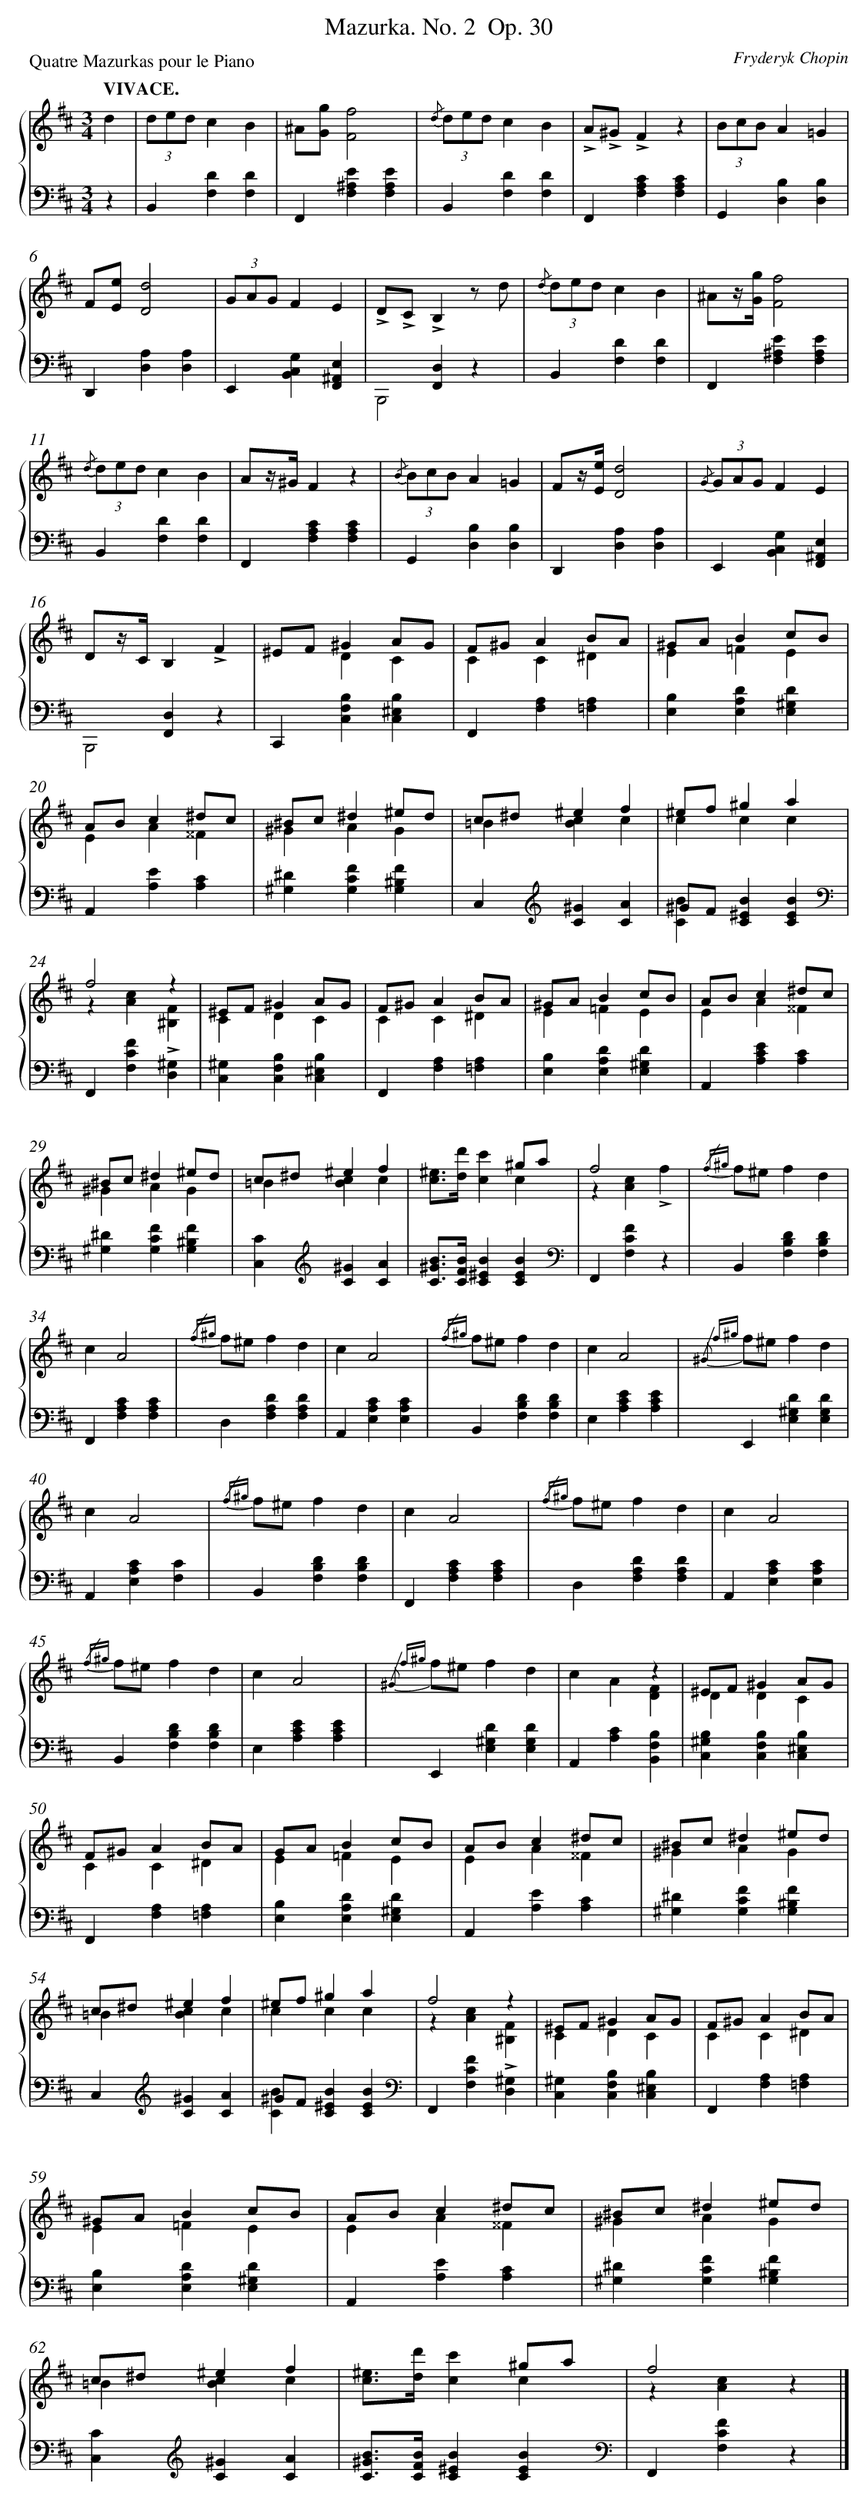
X:1
T: Mazurka. No. 2	 Op. 30
C: Fryderyk Chopin
L: 1/4
M: 3/4
P: Quatre Mazurkas pour le Piano
Q: "VIVACE."
%%staves {1 2}
V: 1 clef=treble
V: 2 clef=bass
K: D
[V:1] d [I:setbarnb 1]|
[V:2] z |
[V:1] (3d/e/d/cB |
[V:2] B,,[DF,][DF,] |
[V:1] ^A/[g/G/][f2F2] |
[V:2] F,,[E^A,F,][EA,F,] |
[V:1] {/d} (3d/e/d/cB |
[V:2] B,,[DF,][DF,] |
[V:1] !accent!A/!accent!^G/!accent!Fz |
[V:2] F,,[CA,F,][CA,F,] |
[V:1] (3B/c/B/A=G |
[V:2] G,,[B,D,][B,D,] |
[V:1] F/[e/E/][d2D2] |
[V:2] D,,[A,D,][A,D,] |
[V:1] (3G/A/G/FE |
[V:2] E,,[G,C,B,,][E,^A,,F,,] |
[V:1] !accent!D/!accent!C/!accent!B,z/ d/ |
[V:2] x[D,F,,]z & B,,,2x |
[V:1] {/d} (3d/e/d/cB |
[V:2] B,,[DF,][DF,] |
[V:1] ^A/z//[g//G//][f2F2] |
[V:2] F,,[E^A,F,][EA,F,] |
[V:1] {/d} (3d/e/d/cB |
[V:2] B,,[DF,][DF,] |
[V:1] A/z//^G//Fz |
[V:2] F,,[CA,F,][CA,F,] |
[V:1] {/B} (3B/c/B/A=G |
[V:2] G,,[B,D,][B,D,] |
[V:1] F/z//[e//E//][d2D2] |
[V:2] D,,[A,D,][A,D,] |
[V:1] {/G} (3G/A/G/FE |
[V:2] E,,[G,C,B,,][E,^A,,F,,] |
[V:1] D/z//C//B,!accent!F |
[V:2] x[D,F,,]z & B,,,2x |
[V:1] ^E/F/^GA/G/ & xDC |
[V:2] C,,[B,F,C,][B,^E,C,] |
[V:1] F/^G/AB/A/ & CC^D |
[V:2] F,,[A,F,][A,=F,] |
[V:1] ^G/A/Bc/B/ & E=FE |
[V:2] [B,E,][DA,E,][D^G,E,] |
[V:1] A/B/c^d/c/ & EA^^F |
[V:2] A,,[EA,][CA,] |
[V:1] ^B/c/^d^e/d/ & ^GAG |
[V:2] [^D^G,][FCG,][F^B,G,] |
[V:1] c/^d/^ef & =B[cB]c |
[V:2] C,[K:clef=treble][^GC][AC] |
[V:1] ^e/f/^ga & ccc |
[V:2] ^G/F/[B^EC][BEC][K:clef=bass] & [BC]x2 |
[V:1] f2z & z[cA]!accent![F^B,] |
[V:2] F,,[FCF,][^G,D,] |
[V:1] ^E/F/^GA/G/ & CDC |
[V:2] [^G,C,][B,F,C,][B,^E,C,] |
[V:1] F/^G/AB/A/ & CC^D |
[V:2] F,,[A,F,][A,=F,] |
[V:1] ^G/A/Bc/B/ & E=FE |
[V:2] [B,E,][DA,E,][D^G,E,] |
[V:1] A/B/c^d/c/ & EA^^F |
[V:2] A,,[ECA,][CA,] |
[V:1] ^B/c/^d^e/d/ & ^GAG |
[V:2] [^D^G,][FCG,][F^B,G,] |
[V:1] c/^d/^ef & =B[cB]c |
[V:2] [CC,][K:clef=treble][^GC][AC] |
[V:1] x2^g/a/ & [^e/c/]>[d'/d/][c'c]c |
[V:2] [B/^G/C/]>[B/F/C/][B^EC][BEC][K:clef=bass] |
[V:1] f2x & z[cA]!accent!f |
[V:2] F,,[FCF,]z |
[V:1] {/f^g} f/^e/fd |
[V:2] B,,[DB,F,][DB,F,] |
[V:1] cA2 |
[V:2] F,,[CA,F,][CA,F,] |
[V:1] {/f^g} f/^e/fd |
[V:2] D,[DA,F,][DA,F,] |
[V:1] cA2 |
[V:2] A,,[CA,E,][CA,E,] |
[V:1] {/f^g} f/^e/fd |
[V:2] B,,[DB,F,][DB,F,] |
[V:1] cA2 |
[V:2] E,[ECA,][ECA,] |
[V:1] {/^G2 f^g} f/^e/fd |
[V:2] E,,[D^G,E,][DG,E,] |
[V:1] cA2 |
[V:2] A,,[CA,E,][CF,] |
[V:1] {/f^g} f/^e/fd |
[V:2] B,,[DB,F,][DB,F,] |
[V:1] cA2 |
[V:2] F,,[CA,F,][CA,F,] |
[V:1] {/f^g} f/^e/fd |
[V:2] D,[DA,F,][DA,F,] |
[V:1] cA2 |
[V:2] A,,[CA,E,][CA,E,] |
[V:1] {/f^g} f/^e/fd |
[V:2] B,,[DB,F,][DB,F,] |
[V:1] cA2 |
[V:2] E,[ECA,][ECA,] |
[V:1] {/^G2 f^g} f/^e/fd |
[V:2] E,,[D^G,E,][DG,E,] |
[V:1] xxz & cA[FD] |
[V:2] A,,[CA,][B,F,B,,] |
[V:1] ^E/F/^GA/G/ & DDC |
[V:2] [B,^G,C,][B,F,C,][B,^E,C,] |
[V:1] F/^G/AB/A/ & CC^D |
[V:2] F,,[A,F,][A,=F,] |
[V:1] G/A/Bc/B/ & E=FE |
[V:2] [B,E,][DA,E,][D^G,E,] |
[V:1] A/B/c^d/c/ & EA^^F |
[V:2] A,,[EA,][CA,] |
[V:1] ^B/c/^d^e/d/ & ^GAG |
[V:2] [^D^G,][FCG,][F^B,G,] |
[V:1] c/^d/^ef & =B[cB]c |
[V:2] C,[K:clef=treble][^GC][AC] |
[V:1] ^e/f/^ga & ccc |
[V:2] ^G/F/[B^EC][BEC][K:clef=bass] & [BC]x2 |
[V:1] f2z & z[cA]!accent![F^B,] |
[V:2] F,,[FCF,][^G,D,] |
[V:1] ^E/F/^GA/G/ & CDC |
[V:2] [^G,C,][B,F,C,][B,^E,C,] |
[V:1] F/^G/AB/A/ & CC^D |
[V:2] F,,[A,F,][A,=F,] |
[V:1] ^G/A/Bc/B/ & E=FE |
[V:2] [B,E,][DA,E,][D^G,E,] |
[V:1] A/B/c^d/c/ & EA^^F |
[V:2] A,,[EA,][CA,] |
[V:1] ^B/c/^d^e/d/ & ^GAG |
[V:2] [^D^G,][FCG,][F^B,G,] |
[V:1] c/^d/^ef & =B[cB]c |
[V:2] [CC,][K:clef=treble][^GC][AC] |
[V:1] x2^g/a/ & [^e/c/]>[d'/d/][c'c]c |
[V:2] [B/^G/C/]>[B/F/C/][B^EC][BEC][K:clef=bass] |
[V:1] f2x & z[cA]z |]
[V:2] F,,[FCF,]z |]
